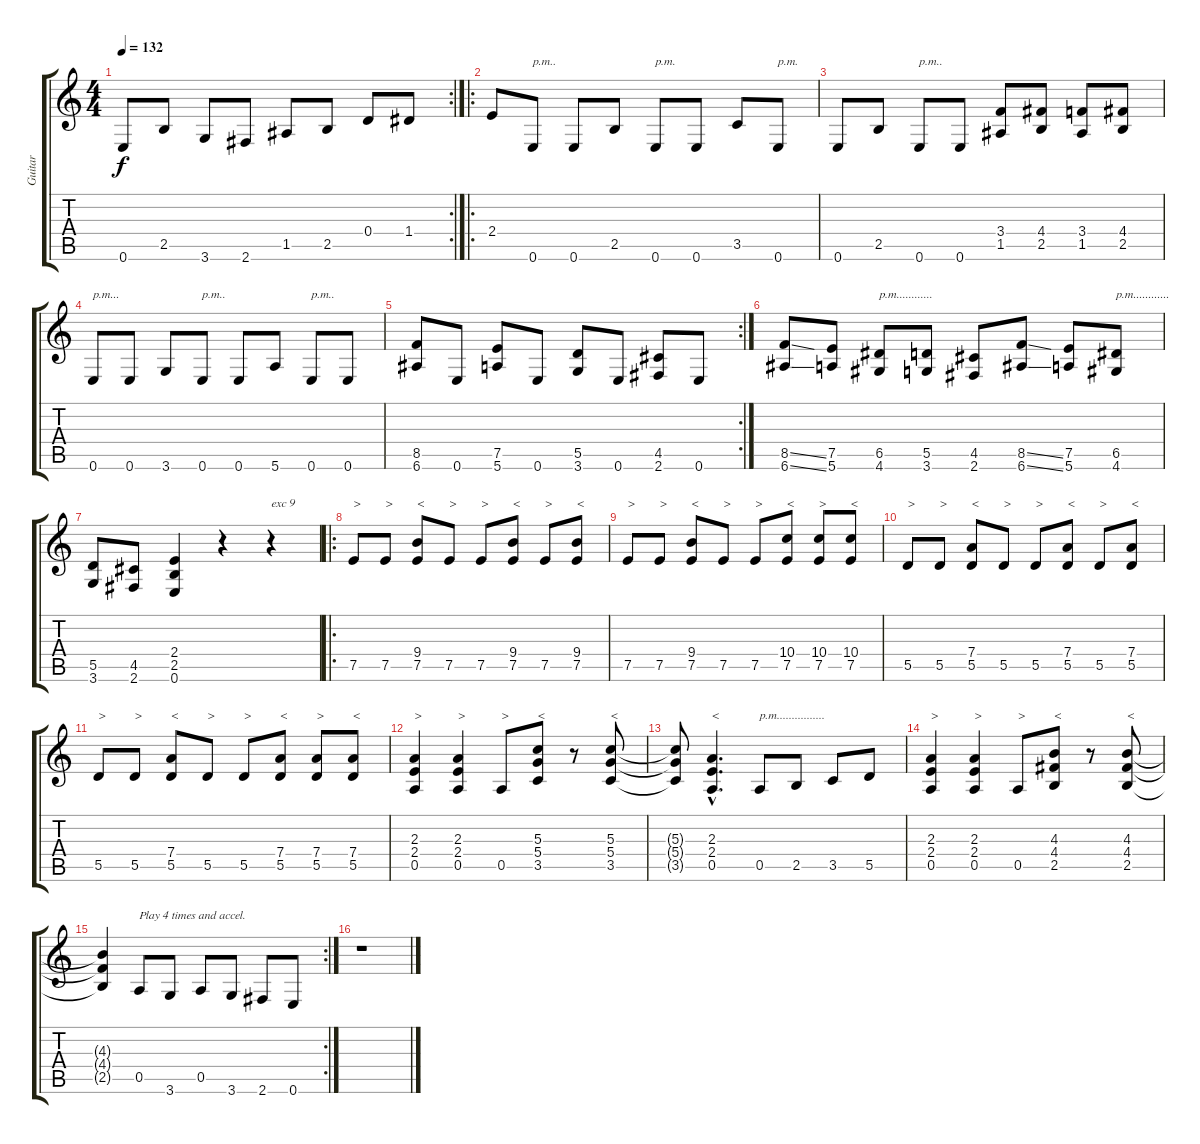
\track ("Guitar" "Guitar") {instrument distortionguitar}
\staff {score tabs}
\tuning (E4 B3 G3 D3 A2 E2) {hide}
\rc 2
\ts (4 4)
\tempo 132
\clef g2
\ks c
0.6.8{dy f} 2.5.8 3.6.8 2.6.8 1.5.8 2.5.8 0.4.8 1.4.8 |
\ro
2.4.8 0.6.8{txt "p.m.."} 0.6.8 2.5.8 0.6.8{txt "p.m."} 0.6.8 3.5.8 0.6.8{txt "p.m."} |
0.6.8 2.5.8 0.6.8{txt "p.m.."} 0.6.8 (3.4 1.5).8 (4.4 2.5).8 (3.4 1.5).8 (4.4 2.5).8 |
0.6.8{txt "p.m..."} 0.6.8 3.6.8 0.6.8{txt "p.m.."} 0.6.8 5.6.8 0.6.8{txt "p.m.."} 0.6.8 |
\rc 2
(8.5 6.6).8 0.6.8 (7.5 5.6).8 0.6.8 (5.5 3.6).8 0.6.8 (4.5 2.6).8 0.6.8 |
(8.5{ss} 6.6{ss}).8 (7.5 5.6).8 (6.5 4.6).8{txt "p.m............"} (5.5 3.6).8 (4.5 2.6).8 (8.5{ss} 6.6{ss}).8 (7.5 5.6).8 (6.5 4.6).8{txt "p.m............"} |
(5.5 3.6).8 (4.5 2.6).8 (2.4 2.5 0.6).4 r.4 r.4{txt "exc 9"} |
\ro
7.5.8{txt ">"} 7.5.8{txt ">"} (9.4 7.5).8{txt "<"} 7.5.8{txt ">"} 7.5.8{txt ">"} (9.4 7.5).8{txt "<"} 7.5.8{txt ">"} (9.4 7.5).8{txt "<"} |
7.5.8{txt ">"} 7.5.8{txt ">"} (9.4 7.5).8{txt "<"} 7.5.8{txt ">"} 7.5.8{txt ">"} (10.4 7.5).8{txt "<"} (10.4 7.5).8{txt ">"} (10.4 7.5).8{txt "<"} |
5.5.8{txt ">"} 5.5.8{txt ">"} (7.4 5.5).8{txt "<"} 5.5.8{txt ">"} 5.5.8{txt ">"} (7.4 5.5).8{txt "<"} 5.5.8{txt ">"} (7.4 5.5).8{txt "<"} |
5.5.8{txt ">"} 5.5.8{txt ">"} (7.4 5.5).8{txt "<"} 5.5.8{txt ">"} 5.5.8{txt ">"} (7.4 5.5).8{txt "<"} (7.4 5.5).8{txt ">"} (7.4 5.5).8{txt "<"} |
(2.3 2.4 0.5).4{txt ">"} (2.3 2.4 0.5).4{txt ">"} 0.5.8{txt ">"} (5.3 5.4 3.5).8{txt "<"} r.8 (5.3 5.4 3.5).8{txt "<"} |
(5.3{t} 5.4{t} 3.5{t}).8 (2.3{hac} 2.4{hac} 0.5{hac}).4{d txt "<"} 0.5.8{txt "p.m................"} 2.5.8 3.5.8 5.5.8 |
(2.3 2.4 0.5).4{txt ">"} (2.3 2.4 0.5).4{txt ">"} 0.5.8{txt ">"} (4.3 4.4 2.5).8{txt "<"} r.8 (4.3 4.4 2.5).8{txt "<"} |
\rc 2
(4.3{t} 4.4{t} 2.5{t}).4 0.5.8{txt "Play 4 times and accel."} 3.6.8 0.5.8 3.6.8 2.6.8 0.6.8 |
r.1
